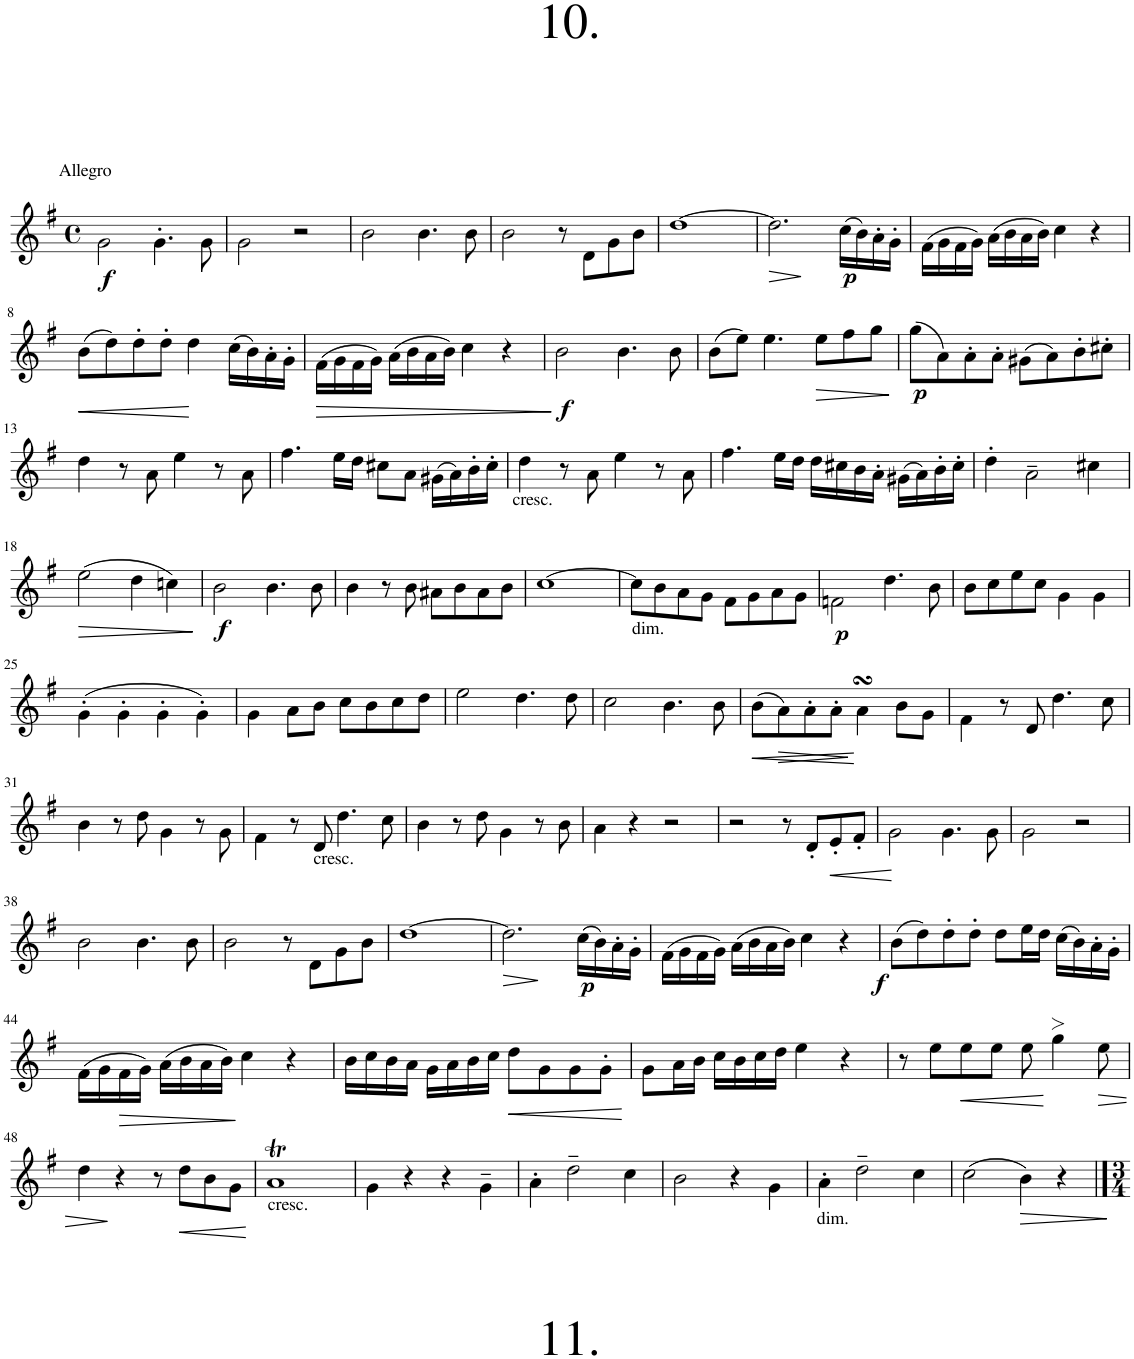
**kern	**dynam
*part1	*part1
*staff1	*staff1
*I"Clarinet (Bb)	*
*I'Cla	*
*clefG2	*
*Trd1c2	*
*k[f#]	*
*M4/4	*
*met(c)	*
=1	=1
!LO:TX:a:t=Allegro	!
!	!LO:DY:b
2g\	f
4.g'\	.
8g\	.
=2	=2
2g\	.
2r	.
=3	=3
2b\	.
4.b\	.
8b\	.
=4	=4
2b\	.
8r	.
8d\L	.
8g\	.
8b\J	.
=5	=5
[1dd	.
=6	=6
!	!LO:HP:b
2.dd\]	>
!	!LO:DY:b
(16cc\LL	p
16b\)	.
16a'\	.
16g'\JJ	.
.	]
=7	=7
(16f#\LL	.
16g\	.
16f#\	.
16g\JJ)	.
(16a\LL	.
16b\	.
16a\	.
16b\JJ)	.
4cc\	.
4r	.
!!LO:LB:g=z
=8	=8
!	!LO:HP:b
(8b\L	<
8dd\)	.
8dd'\	.
8dd'\J	.
4dd\	.
(16cc\LL	.
16b\)	.
16a'\	.
16g'\JJ	.
.	[
=9	=9
!	!LO:HP:b
(16f#\LL	>
16g\	.
16f#\	.
16g\JJ)	.
(16a\LL	.
16b\	.
16a\	.
16b\JJ)	.
4cc\	.
4r	.
.	]
=10	=10
!	!LO:DY:b
2b\	f
4.b\	.
8b\	.
=11	=11
(8b\L	.
8ee\J)	.
4.ee\	.
!	!LO:HP:b
8ee\L	>
8ff#\	.
8gg\J	.
.	]
=12	=12
!	!LO:DY:b
(8gg\L	p
8a\)	.
8a'\	.
8a'\J	.
(8g#X\L	.
8a\)	.
8b'\	.
8cc#X'\J	.
!!LO:LB:g=z
=13	=13
4dd\	.
8r	.
8a\	.
4ee\	.
8r	.
8a\	.
=14	=14
4.ff#\	.
16ee\LL	.
16dd\JJ	.
8cc#X\L	.
8a\J	.
(16g#X\LL	.
16a\)	.
16b'\	.
16cc#'\JJ	.
=15	=15
!LO:TX:b:t=cresc.	!
4dd\	.
8r	.
8a\	.
4ee\	.
8r	.
8a\	.
=16	=16
4.ff#\	.
16ee\LL	.
16dd\JJ	.
16dd\LL	.
16cc#X\	.
16b\	.
16a'\JJ	.
(16g#X\LL	.
16a\)	.
16b'\	.
16cc#'\JJ	.
=17	=17
4dd'\	.
2a~\	.
4cc#X\	.
!!LO:LB:g=z
=18	=18
!	!LO:HP:b
(2ee\	>
4dd\	.
4ccn\)	.
.	]
=19	=19
!	!LO:DY:b
2b\	f
4.b\	.
8b\	.
=20	=20
4b\	.
8r	.
8b\	.
8a#X\L	.
8b\	.
8a#\	.
8b\J	.
=21	=21
[1cc	.
=22	=22
!LO:TX:b:t=dim.	!
8cc\L]	.
8b\	.
8a\	.
8g\J	.
8f#\L	.
8g\	.
8a\	.
8g\J	.
=23	=23
!	!LO:DY:b
2fn\	p
4.dd\	.
8b\	.
=24	=24
8b\L	.
8cc\	.
8ee\	.
8cc\J	.
4g\	.
4g\	.
!!LO:LB:g=z
=25	=25
(4g'\	.
4g'\	.
4g'\	.
4g'\)	.
=26	=26
4g\	.
8a\L	.
8b\J	.
8cc\L	.
8b\	.
8cc\	.
8dd\J	.
=27	=27
2ee\	.
4.dd\	.
8dd\	.
=28	=28
2cc\	.
4.b\	.
8b\	.
=29	=29
!	!LO:HP:b
(8b\L	<
!	!LO:HP:b
8a\)	>
8a'\	.
8a'\J	.
4asSSS\	]
8b\L	.
8g\J	.
.	[
=30	=30
4f#\	.
8r	.
8d/	.
4.dd\	.
8cc\	.
!!LO:LB:g=z
=31	=31
4b\	.
8r	.
8dd\	.
4g\	.
8r	.
8g\	.
=32	=32
4f#\	.
8r	.
!LO:TX:b:t=cresc.	!
8d/	.
4.dd\	.
8cc\	.
=33	=33
4b\	.
8r	.
8dd\	.
4g\	.
8r	.
8b\	.
=34	=34
4a\	.
4r	.
2r	.
=35	=35
2r	.
8r	.
8d'/L	.
!	!LO:HP:b
8e'/	<
8f#'/J	.
.	[
=36	=36
2g\	.
4.g\	.
8g\	.
=37	=37
2g\	.
2r	.
!!LO:LB:g=z
=38	=38
2b\	.
4.b\	.
8b\	.
=39	=39
2b\	.
8r	.
8d\L	.
8g\	.
8b\J	.
=40	=40
[1dd	.
=41	=41
!	!LO:HP:b
2.dd\]	>
!	!LO:DY:b
(16cc\LL	p
16b\)	.
16a'\	.
16g'\JJ	.
.	]
=42	=42
(16f#\LL	.
16g\	.
16f#\	.
16g\JJ)	.
(16a\LL	.
16b\	.
16a\	.
16b\JJ)	.
4cc\	.
!	!LO:DY:b
4r	f
=43	=43
(8b\L	.
8dd\)	.
8dd'\	.
8dd'\J	.
8dd\L	.
16ee\L	.
16dd\JJ	.
(16cc\LL	.
16b\)	.
16a'\	.
16g'\JJ	.
!!LO:LB:g=z
=44	=44
(16f#\LL	.
16g\	.
!	!LO:HP:b
16f#\	>
16g\JJ)	.
(16a\LL	.
16b\	.
16a\	.
16b\JJ)	.
4cc\	.
4r	.
.	]
=45	=45
16b\LL	.
16cc\	.
16b\	.
16a\JJ	.
16g\LL	.
16a\	.
16b\	.
16cc\JJ	.
!	!LO:HP:b
8dd\L	<
8g\	.
8g\	.
8g'\J	.
.	[
=46	=46
8g\L	.
16a\L	.
16b\JJ	.
16cc\LL	.
16b\	.
16cc\	.
16dd\JJ	.
4ee\	.
4r	.
=47	=47
8r	.
8ee\L	.
!	!LO:HP:b
8ee\	<
8ee\J	.
8ee\	.
4gg>\	[
!	!LO:HP:b
8ee\	>
!!LO:LB:g=z
=48	=48
4dd\	.
4r	]
8r	.
!	!LO:HP:b
8dd\L	<
8b\	.
8g\J	.
.	[
=49	=49
!LO:TX:b:t=cresc.	!
1aT	.
=50	=50
4g\	.
4r	.
4r	.
4g~\	.
=51	=51
4a'\	.
2dd~\	.
4cc\	.
=52	=52
2b\	.
4r	.
4g\	.
=53	=53
!LO:TX:b:t=dim.	!
4a'\	.
2dd~\	.
4cc\	.
=54	=54
(2cc\	.
!	!LO:HP:b
4b\)	>
4r	]
==	==
*-	*-
